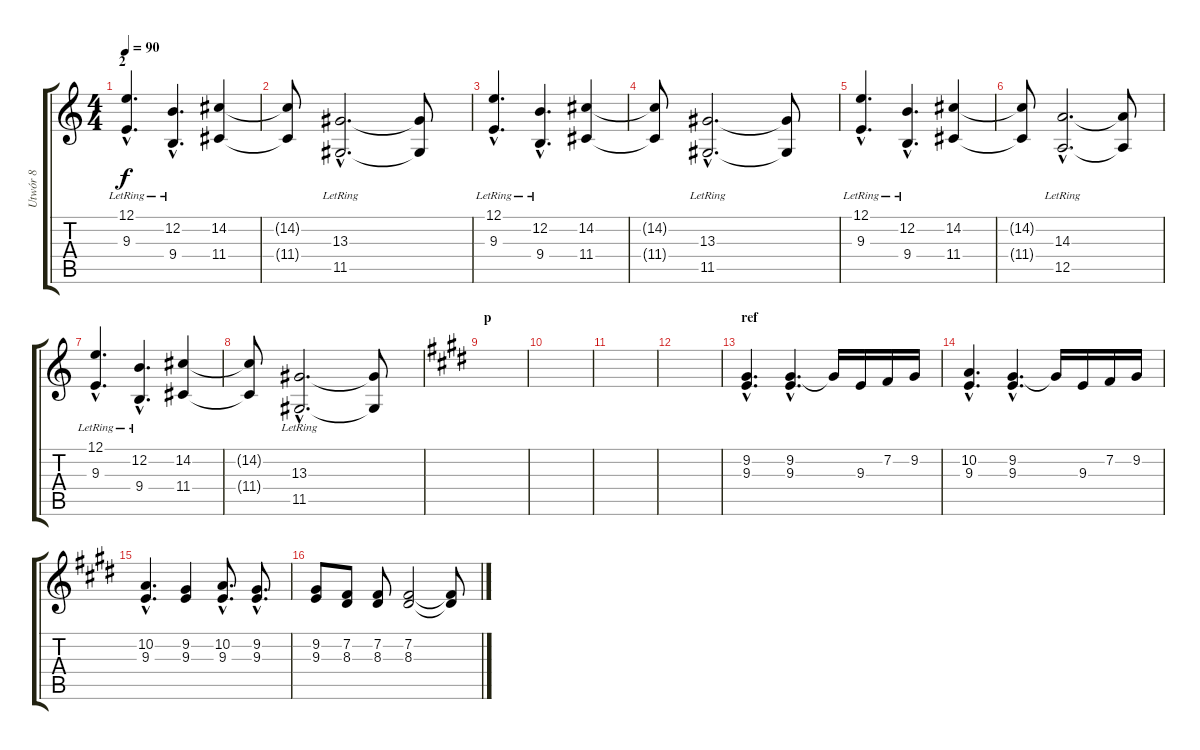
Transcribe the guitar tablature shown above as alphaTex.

\track ("Utwór 8" "Utwór 8") {instrument fx4atmosphere}
\staff {score tabs}
\tuning (E4 B3 G3 D3 A2 E2) {hide}
\ts (4 4)
\section ("" "2")
\tempo 90
\clef g2
\ks c
(12.1{hac lr} 9.3{hac}).4{d dy f} (12.2{hac lr} 9.4{hac}).4{d} (14.2 11.4).4 |
(14.2{t} 11.4{t}).8 (13.3{hac lr} 11.5{hac lr}).2{d} (13.3{t} 11.5{t}).8 |
(12.1{hac lr} 9.3{hac}).4{d} (12.2{hac lr} 9.4{hac}).4{d} (14.2 11.4).4 |
(14.2{t} 11.4{t}).8 (13.3{hac lr} 11.5{hac lr}).2{d} (13.3{t} 11.5{t}).8 |
(12.1{hac lr} 9.3{hac}).4{d} (12.2{hac lr} 9.4{hac}).4{d} (14.2 11.4).4 |
(14.2{t} 11.4{t}).8 (14.3{hac lr} 12.5{hac lr}).2{d} (14.3{t} 12.5{t}).8 |
(12.1{hac lr} 9.3{hac}).4{d} (12.2{hac lr} 9.4{hac}).4{d} (14.2 11.4).4 |
(14.2{t} 11.4{t}).8 (13.3{hac lr} 11.5{hac lr}).2{d} (13.3{t} 11.5{t}).8 |
\section ("" "p")
\ks e
|
|
|
|
\section ("" "ref")
(9.2{hac} 9.3{hac}).4{d} (9.2{hac} 9.3{hac}).4{d} 9.2{t}.16 9.3.16 7.2.16 9.2.16 |
(10.2{hac} 9.3{hac}).4{d} (9.2{hac} 9.3{hac}).4{d} 9.2{t}.16 9.3.16 7.2.16 9.2.16 |
(10.2{hac} 9.3{hac}).4{d} (9.2 9.3).4 (10.2{hac} 9.3{hac}).8{d} (9.2{hac} 9.3{hac}).8{d} |
(9.2 9.3).8 (7.2 8.3).8 (7.2 8.3).8 (7.2 8.3).2 (7.2{t} 8.3{t}).8
